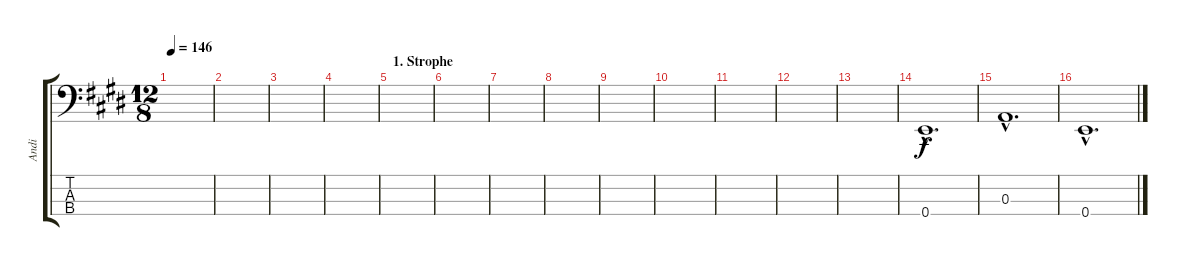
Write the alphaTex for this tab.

\track ("Andi" "Andi") {instrument electricbasspick}
\staff {score tabs}
\tuning (G2 D2 A1 E1) {hide}
\ts (12 8)
\tempo 146
\clef f4
\ks e
|
|
|
|
\section ("" "1. Strophe")
|
|
|
|
|
|
|
|
|
0.4{hac}.1{d} |
0.3{hac}.1{d} |
0.4{hac}.1{d}
